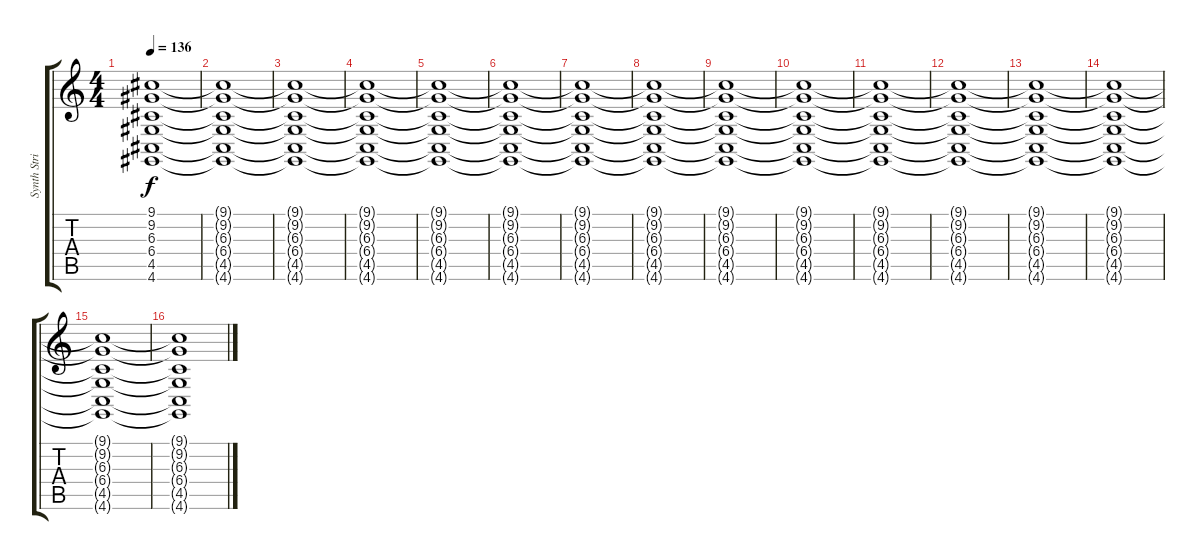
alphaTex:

\track ("Synth Strings 2" "Synth Stri") {instrument synthstrings2}
\staff {score tabs}
\tuning (E4 B3 G3 D3 A2 E2) {hide}
\ts (4 4)
\tempo 136
\clef g2
\ks c
(9.1 9.2 6.3 6.4 4.5 4.6).1{dy f volume 6} |
(9.1{t} 9.2{t} 6.3{t} 6.4{t} 4.5{t} 4.6{t}).1 |
(9.1{t} 9.2{t} 6.3{t} 6.4{t} 4.5{t} 4.6{t}).1 |
(9.1{t} 9.2{t} 6.3{t} 6.4{t} 4.5{t} 4.6{t}).1 |
(9.1{t} 9.2{t} 6.3{t} 6.4{t} 4.5{t} 4.6{t}).1 |
(9.1{t} 9.2{t} 6.3{t} 6.4{t} 4.5{t} 4.6{t}).1 |
(9.1{t} 9.2{t} 6.3{t} 6.4{t} 4.5{t} 4.6{t}).1 |
(9.1{t} 9.2{t} 6.3{t} 6.4{t} 4.5{t} 4.6{t}).1 |
(9.1{t} 9.2{t} 6.3{t} 6.4{t} 4.5{t} 4.6{t}).1 |
(9.1{t} 9.2{t} 6.3{t} 6.4{t} 4.5{t} 4.6{t}).1 |
(9.1{t} 9.2{t} 6.3{t} 6.4{t} 4.5{t} 4.6{t}).1 |
(9.1{t} 9.2{t} 6.3{t} 6.4{t} 4.5{t} 4.6{t}).1 |
(9.1{t} 9.2{t} 6.3{t} 6.4{t} 4.5{t} 4.6{t}).1 |
(9.1{t} 9.2{t} 6.3{t} 6.4{t} 4.5{t} 4.6{t}).1 |
(9.1{t} 9.2{t} 6.3{t} 6.4{t} 4.5{t} 4.6{t}).1 |
(9.1{t} 9.2{t} 6.3{t} 6.4{t} 4.5{t} 4.6{t}).1
